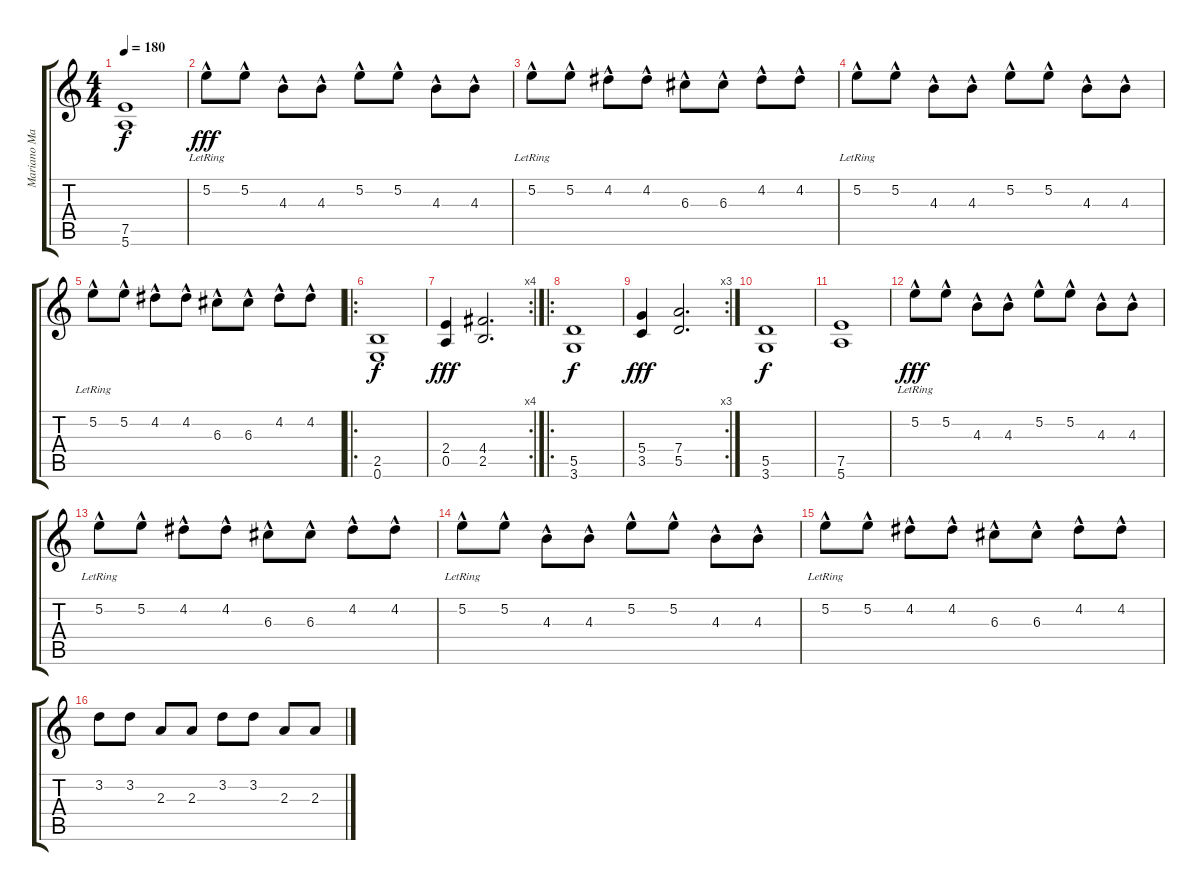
\track ("Mariano Martinez" "Mariano Ma") {instrument distortionguitar}
\staff {score tabs}
\tuning (E4 B3 G3 D3 A2 E2) {hide}
\ts (4 4)
\tempo 180
\clef g2
\ks c
(7.5 5.6).1{dy f} |
5.2{hac lr}.8{dy fff} 5.2{hac}.8 4.3{hac}.8 4.3{hac}.8 5.2{hac}.8 5.2{hac}.8 4.3{hac}.8 4.3{hac}.8 |
5.2{hac lr}.8 5.2{hac}.8 4.2{hac}.8 4.2{hac}.8 6.3{hac}.8 6.3{hac}.8 4.2{hac}.8 4.2{hac}.8 |
5.2{hac lr}.8 5.2{hac}.8 4.3{hac}.8 4.3{hac}.8 5.2{hac}.8 5.2{hac}.8 4.3{hac}.8 4.3{hac}.8 |
5.2{hac lr}.8 5.2{hac}.8 4.2{hac}.8 4.2{hac}.8 6.3{hac}.8 6.3{hac}.8 4.2{hac}.8 4.2{hac}.8 |
\ro
(2.5 0.6).1{dy f} |
\rc 4
(2.4 0.5).4{dy fff} (4.4 2.5).2{d} |
\ro
(5.5 3.6).1{dy f} |
\rc 3
(5.4 3.5).4{dy fff} (7.4 5.5).2{d} |
(5.5 3.6).1{dy f} |
(7.5 5.6).1 |
5.2{hac lr}.8{dy fff} 5.2{hac}.8 4.3{hac}.8 4.3{hac}.8 5.2{hac}.8 5.2{hac}.8 4.3{hac}.8 4.3{hac}.8 |
5.2{hac lr}.8 5.2{hac}.8 4.2{hac}.8 4.2{hac}.8 6.3{hac}.8 6.3{hac}.8 4.2{hac}.8 4.2{hac}.8 |
5.2{hac lr}.8 5.2{hac}.8 4.3{hac}.8 4.3{hac}.8 5.2{hac}.8 5.2{hac}.8 4.3{hac}.8 4.3{hac}.8 |
5.2{hac lr}.8 5.2{hac}.8 4.2{hac}.8 4.2{hac}.8 6.3{hac}.8 6.3{hac}.8 4.2{hac}.8 4.2{hac}.8 |
3.2.8 3.2.8 2.3.8 2.3.8 3.2.8 3.2.8 2.3.8 2.3.8
